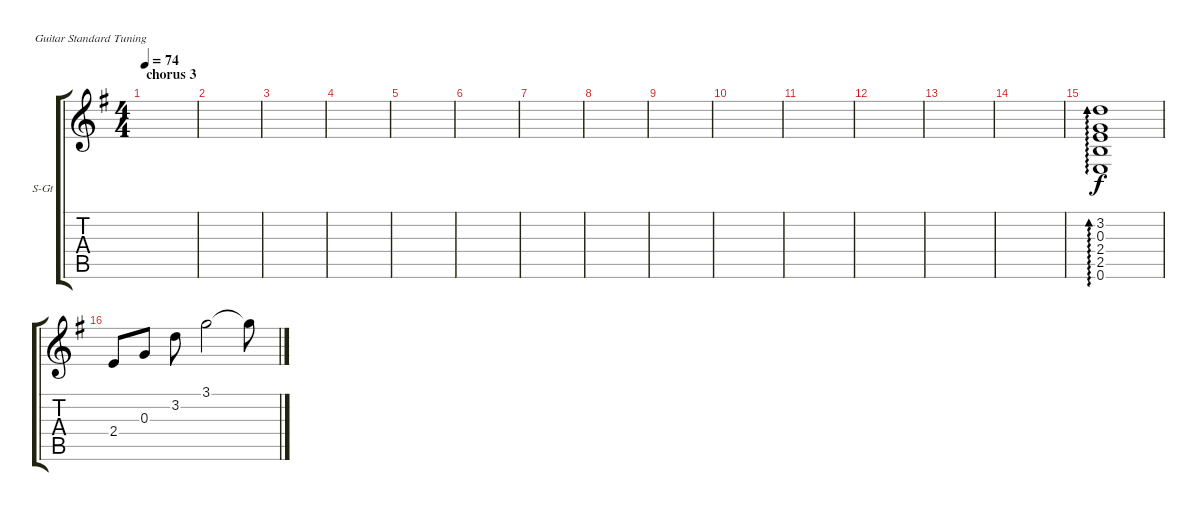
\defaultSystemsLayout 4
\bracketExtendMode groupsimilarinstruments
\firstSystemTrackNameOrientation horizontal
\otherSystemsTrackNameOrientation horizontal
\track ("Steel Guitar 2" "S-Gt") {instrument acousticguitarsteel}
\staff {score tabs}
\tuning (E4 B3 G3 D3 A2 E2)
\ts (4 4)
\section ("" "chorus 3")
\tempo 74
\clef g2
\scale
0.333333
\ks g
|
\scale
0.333333 |
\scale
0.333333 |
\scale
0.333333 |
\scale
0.333333 |
\scale
0.333333 |
\scale
0.333333 |
\scale
0.333333 |
\scale
0.333333 |
\scale
0.333333 |
\scale
0.333333 |
\scale
0.333333 |
\scale
0.333333 |
\scale
0.333333 |
\scale
0.333333 (0.6 2.5 2.4 0.3 3.2).1{ad 0} |
\scale
0.333333 2.4.8 0.3.8 3.2.8 3.1.2 3.1{t}.8
